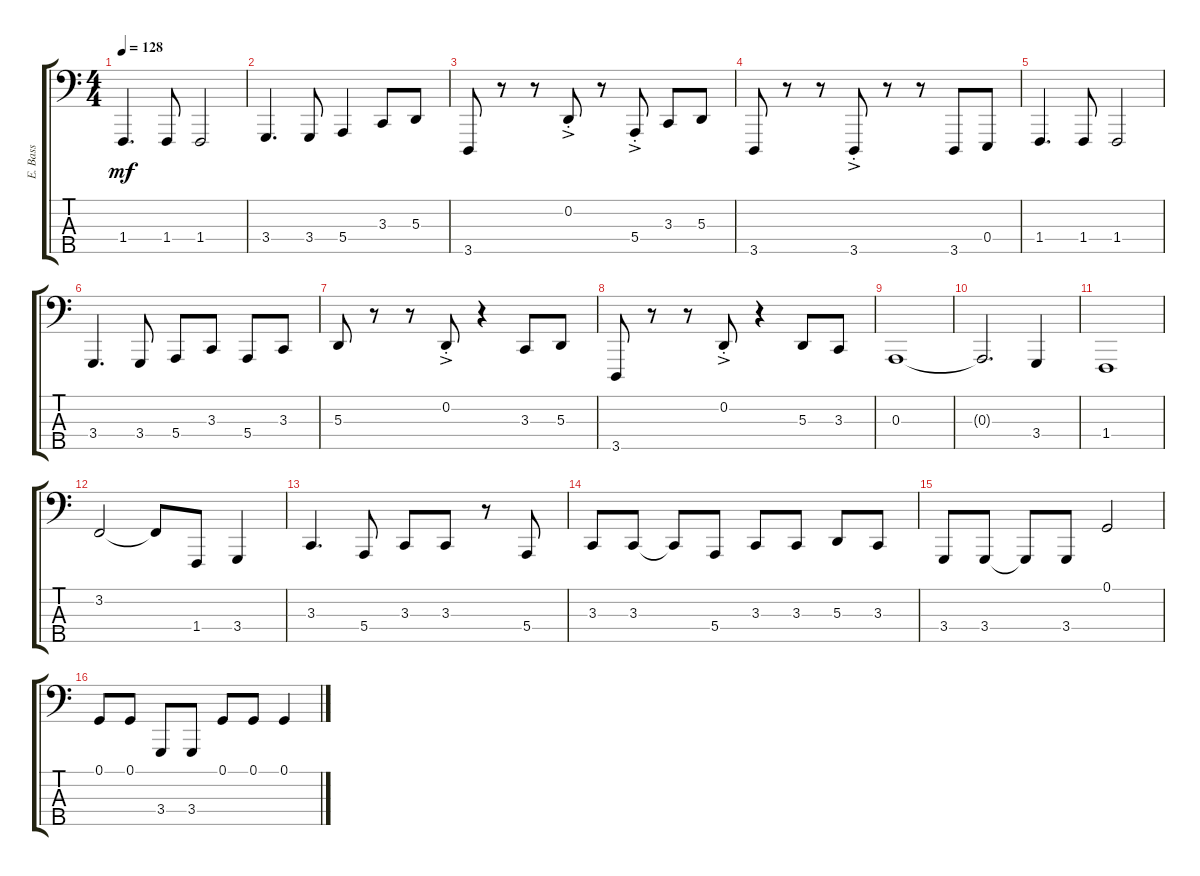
\track ("E. Bass" "E. Bass") {instrument brightacousticpiano}
\staff {score tabs}
\tuning (G2 D2 A1 E1 B0) {hide}
\ts (4 4)
\tempo 128
\clef f4
\ks c
1.4.4{d dy mf} 1.4.8 1.4.2 |
3.4.4{d} 3.4.8 5.4.4 3.3.8 5.3.8 |
3.5.8 r.8 r.8 0.2{ac st}.8 r.8 5.4{ac st}.8 3.3.8 5.3.8 |
3.5.8 r.8 r.8 3.5{ac st}.8 r.8 r.8 3.5.8 0.4.8 |
1.4.4{d} 1.4.8 1.4.2 |
3.4.4{d} 3.4.8 5.4.8 3.3.8 5.4.8 3.3.8 |
5.3.8 r.8 r.8 0.2{ac st}.8 r.4 3.3.8 5.3.8 |
3.5.8 r.8 r.8 0.2{ac st}.8 r.4 5.3.8 3.3.8 |
0.3.1 |
0.3{t}.2{d} 3.4.4 |
1.4.1 |
3.2.2 3.2{t}.8 1.4.8 3.4.4 |
3.3.4{d} 5.4.8 3.3.8 3.3.8 r.8 5.4.8 |
3.3.8 3.3.8 3.3{t}.8 5.4.8 3.3.8 3.3.8 5.3.8 3.3.8 |
3.4.8 3.4.8 3.4{t}.8 3.4.8 0.1.2 |
0.1.8 0.1.8 3.4.8 3.4.8 0.1.8 0.1.8 0.1.4
